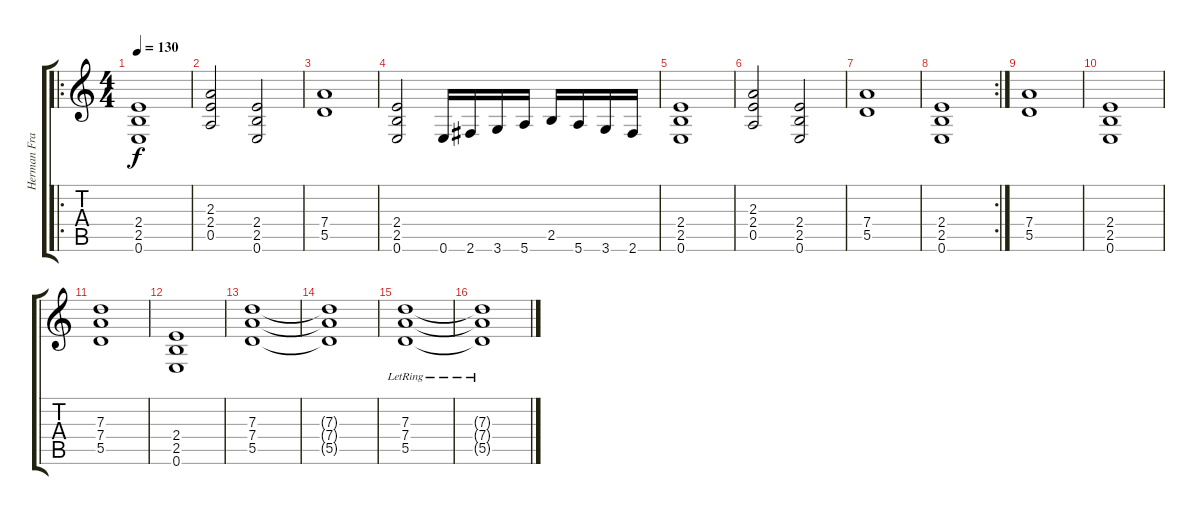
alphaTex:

\track ("Herman Frank" "Herman Fra") {instrument distortionguitar}
\staff {score tabs}
\tuning (E4 B3 G3 D3 A2 E2) {hide}
\ro
\ts (4 4)
\tempo 130
\clef g2
\ks c
(2.4 2.5 0.6).1{dy f} |
(2.3 2.4 0.5).2 (2.4 2.5 0.6).2 |
(7.4 5.5).1 |
(2.4 2.5 0.6).2 0.6.16 2.6.16 3.6.16 5.6.16 2.5.16 5.6.16 3.6.16 2.6.16 |
(2.4 2.5 0.6).1 |
(2.3 2.4 0.5).2 (2.4 2.5 0.6).2 |
(7.4 5.5).1 |
\rc 2
(2.4 2.5 0.6).1 |
(7.4 5.5).1 |
(2.4 2.5 0.6).1 |
(7.3 7.4 5.5).1 |
(2.4 2.5 0.6).1 |
(7.3 7.4 5.5).1 |
(7.3{t} 7.4{t} 5.5{t}).1 |
(7.3{lr} 7.4{lr} 5.5{lr}).1 |
(7.3{lr t} 7.4{lr t} 5.5{lr t}).1
